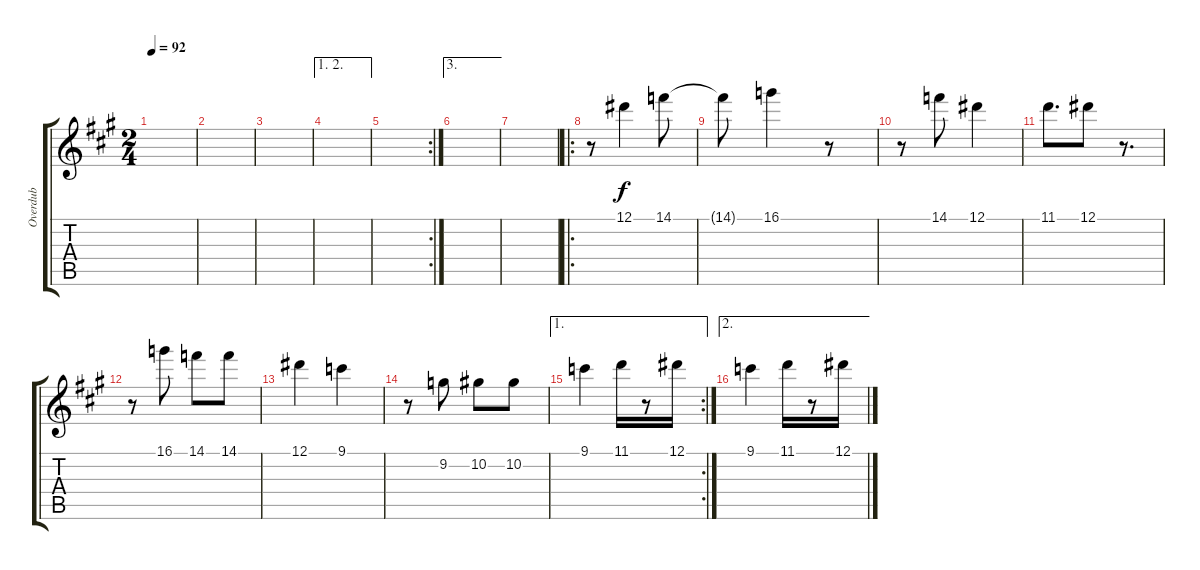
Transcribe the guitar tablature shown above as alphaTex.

\track ("Overdub" "Overdub") {instrument acousticguitarsteel}
\staff {score tabs}
\tuning (Eb4 Bb3 Gb3 Db3 Ab2 Eb2) {hide}
\ts (2 4)
\tempo 92
\clef g2
\ks a
|
|
|
\ae (1 2)
|
\rc 2
|
\ae 3
|
|
\ro
r.8 12.1.4 14.1.8 |
14.1{t}.8 16.1.4 r.8 |
r.8 14.1.8 12.1.4 |
11.1.8{d} 12.1.8 r.8{d} |
r.8 16.1.8 14.1.8 14.1.8 |
12.1.4 9.1.4 |
r.8 9.2.8 10.2.8 10.2.8 |
\ae 1
\rc 2
9.1.4 11.1.16 r.8 12.1.16 |
\ae 2
9.1.4 11.1.16 r.8 12.1.16
